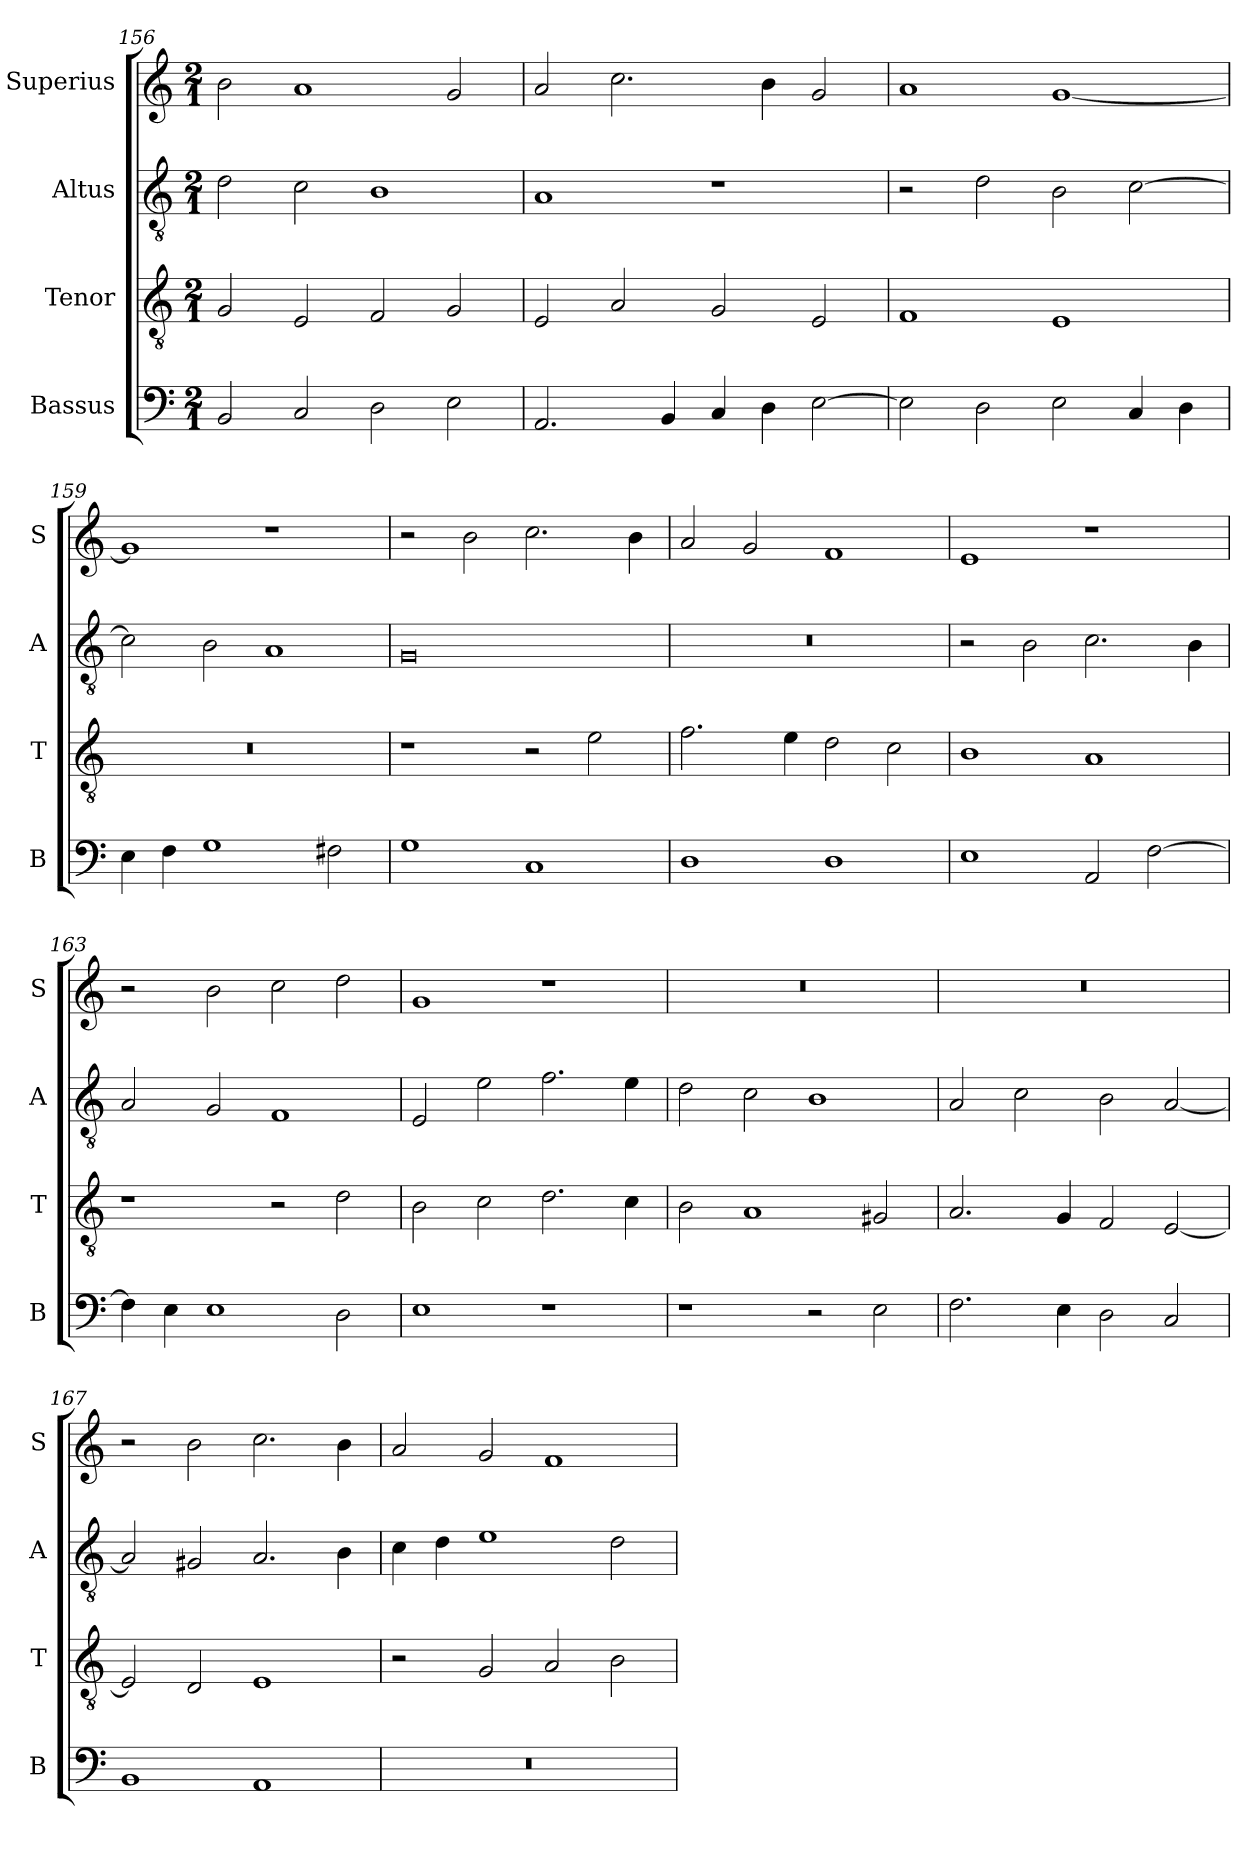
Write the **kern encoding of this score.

**kern	**kern	**kern	**kern
*part4	*part3	*part2	*part1
*staff4	*staff3	*staff2	*staff1
*I"Bassus	*I"Tenor	*I"Altus	*I"Superius
*I'B	*I'T	*I'A	*I'S
*clefF4	*clefGv2	*clefGv2	*clefG2
*k[]	*k[]	*k[]	*k[]
*C:	*C:	*C:	*C:
*M2/1	*M2/1	*M2/1	*M2/1
=156	=156	=156	=156
2BB	2G	2d	2b
2C	2E	2c	1a
2D	2F	1B	.
2E	2G	.	2g
=157	=157	=157	=157
2.AA	2E	1A	2a
.	2A	.	2.cc
4BB	.	.	.
4C	2G	1r	.
4D	.	.	4b
[2E	2E	.	2g
=158	=158	=158	=158
2E]	1F	2r	1a
2D	.	2d	.
2E	1E	2B	[1g
4C	.	[2c	.
4D	.	.	.
=159	=159	=159	=159
4E	0r	2c]	1g]
4F	.	.	.
1G	.	2B	.
.	.	1A	1r
2F#X	.	.	.
=160	=160	=160	=160
1G	1r	0G	2r
.	.	.	2b
1C	2r	.	2.cc
.	2e	.	.
.	.	.	4b
=161	=161	=161	=161
1D	2.f	0r	2a
.	.	.	2g
.	4e	.	.
1D	2d	.	1f
.	2c	.	.
=162	=162	=162	=162
1E	1B	2r	1e
.	.	2B	.
2AA	1A	2.c	1r
[2F	.	.	.
.	.	4B	.
=163	=163	=163	=163
4F]	1r	2A	2r
4E	.	.	.
1E	.	2G	2b
.	2r	1F	2cc
2D	2d	.	2dd
=164	=164	=164	=164
1E	2B	2E	1g
.	2c	2e	.
1r	2.d	2.f	1r
.	4c	4e	.
=165	=165	=165	=165
1r	2B	2d	0r
.	1A	2c	.
2r	.	1B	.
2E	2G#X	.	.
=166	=166	=166	=166
2.F	2.A	2A	0r
.	.	2c	.
4E	4G	.	.
2D	2F	2B	.
2C	[2E	[2A	.
=167	=167	=167	=167
1BB	2E]	2A]	2r
.	2D	2G#X	2b
1AA	1E	2.A	2.cc
.	.	4B	4b
=168	=168	=168	=168
0r	2r	4c	2a
.	.	4d	.
.	2G	1e	2g
.	2A	.	1f
.	2B	2d	.
=	=	=	=
*-	*-	*-	*-
